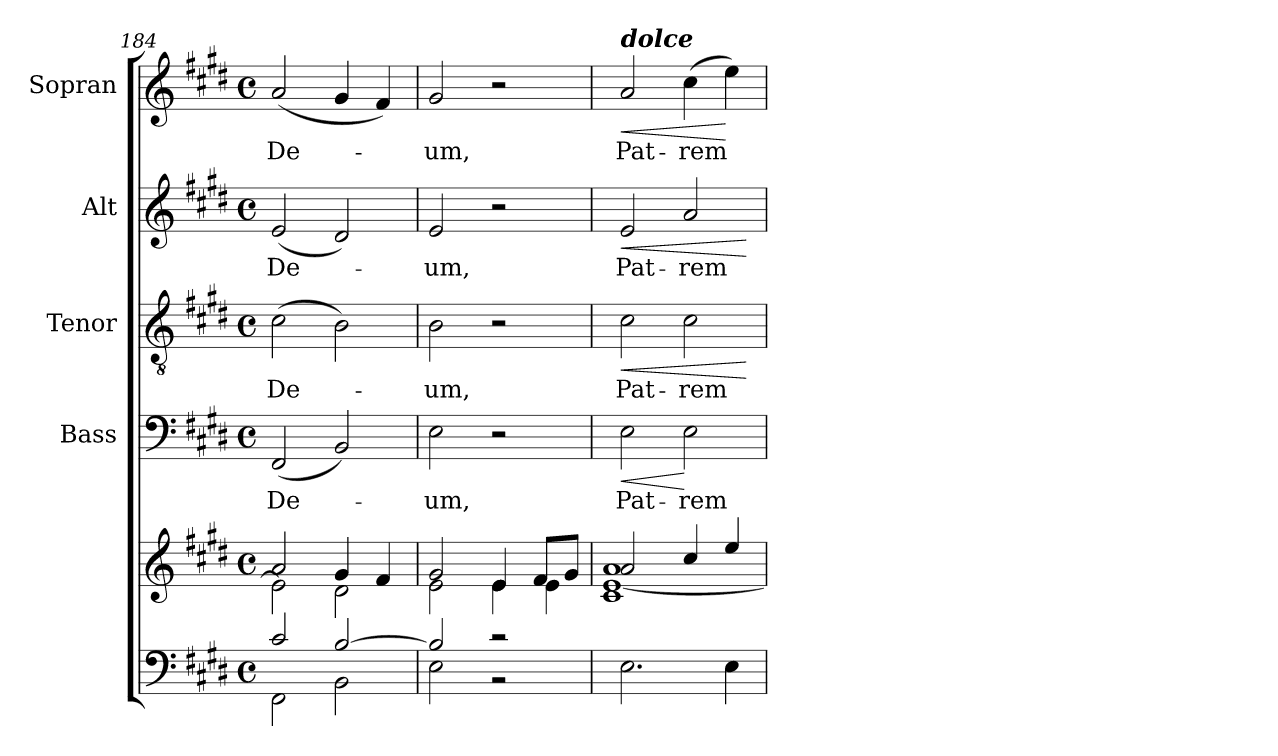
**kern	**kern	**kern	**text	**dynam	**kern	**text	**dynam	**kern	**text	**dynam	**kern	**text	**dynam
*part5	*part5	*part4	*part4	*part4	*part3	*part3	*part3	*part2	*part2	*part2	*part1	*part1	*part1
*staff6	*staff5	*staff4	*staff4	*staff4	*staff3	*staff3	*staff3	*staff2	*staff2	*staff2	*staff1	*staff1	*staff1
*	*	*I"Bass	*	*	*I"Tenor	*	*	*I"Alt	*	*	*I"Sopran	*	*
*	*	*I'B.	*	*	*I'T.	*	*	*I'A.	*	*	*I'S.	*	*
*clefF4	*clefG2	*clefF4	*	*	*clefGv2	*	*	*clefG2	*	*	*clefG2	*	*
*k[f#c#g#d#]	*k[f#c#g#d#]	*k[f#c#g#d#]	*	*	*k[f#c#g#d#]	*	*	*k[f#c#g#d#]	*	*	*k[f#c#g#d#]	*	*
*E:	*E:	*E:	*	*	*E:	*	*	*E:	*	*	*E:	*	*
*M4/4	*M4/4	*M4/4	*	*	*M4/4	*	*	*M4/4	*	*	*M4/4	*	*
*met(c)	*met(c)	*met(c)	*	*	*met(c)	*	*	*met(c)	*	*	*met(c)	*	*
=184	=184	=184	=184	=184	=184	=184	=184	=184	=184	=184	=184	=184	=184
*^	*^	*	*	*	*	*	*	*	*	*	*	*	*
!	!	!	!	!	!LO:LY:b	!	!	!LO:LY:b	!	!	!LO:LY:b	!	!	!LO:LY:b	!
2c#/	2FF#\	2a/	2e\]	(<2FF#/	De-	.	(>2c#\	De-	.	(<2e/	De-	.	(<2a/	De-	.
[>2B/	2BB\	4g#/	2d#\	2BB/)	.	.	2B\)	.	.	2d#/)	.	.	4g#/	.	.
.	.	4f#/	.	.	.	.	.	.	.	.	.	.	4f#/)	.	.
=185	=185	=185	=185	=185	=185	=185	=185	=185	=185	=185	=185	=185	=185	=185	=185
!	!	!	!	!	!LO:LY:b	!	!	!LO:LY:b	!	!	!LO:LY:b	!	!	!LO:LY:b	!
2B/]	2E\	2g#/	2e\	2E\	-um,	.	2B\	-um,	.	2e/	-um,	.	2g#/	-um,	.
2r	2r	4e/	4e\	2r	.	.	2r	.	.	2r	.	.	2r	.	.
.	.	8f#/L	4e\	.	.	.	.	.	.	.	.	.	.	.	.
.	.	8g#/J	.	.	.	.	.	.	.	.	.	.	.	.	.
*v	*v	*	*	*	*	*	*	*	*	*	*	*	*	*	*
=186	=186	=186	=186	=186	=186	=186	=186	=186	=186	=186	=186	=186	=186	=186
!	!	!	!	!	!	!	!	!	!	!	!	!LO:TX:a:Bi:t=dolce	!	!
!	!	!	!	!LO:LY:b	!LO:HP:b	!	!LO:LY:b	!LO:HP:b	!	!LO:LY:b	!LO:HP:b	!	!LO:LY:b	!LO:HP:b
2.E\	2a/	1c# [<1e 1a	2E\	Pat-	<	2c#\	Pat-	<	2e/	Pat-	<	2a/	Pat-	<
!	!	!	!	!LO:LY:b	!	!	!LO:LY:b	!	!	!LO:LY:b	!	!	!LO:LY:b	!
.	4cc#/	.	2E\	-rem	[	2c#\	-rem	.	2a/	-rem	.	(>4cc#\	-rem	.
4E\	4ee/	.	.	.	.	.	.	.	.	.	.	4ee\)	.	[
*	*v	*v	*	*	*	*	*	*	*	*	*	*	*	*
.	.	.	.	.	.	.	[	.	.	[	.	.	.
=	=	=	=	=	=	=	=	=	=	=	=	=	=
*-	*-	*-	*-	*-	*-	*-	*-	*-	*-	*-	*-	*-	*-
